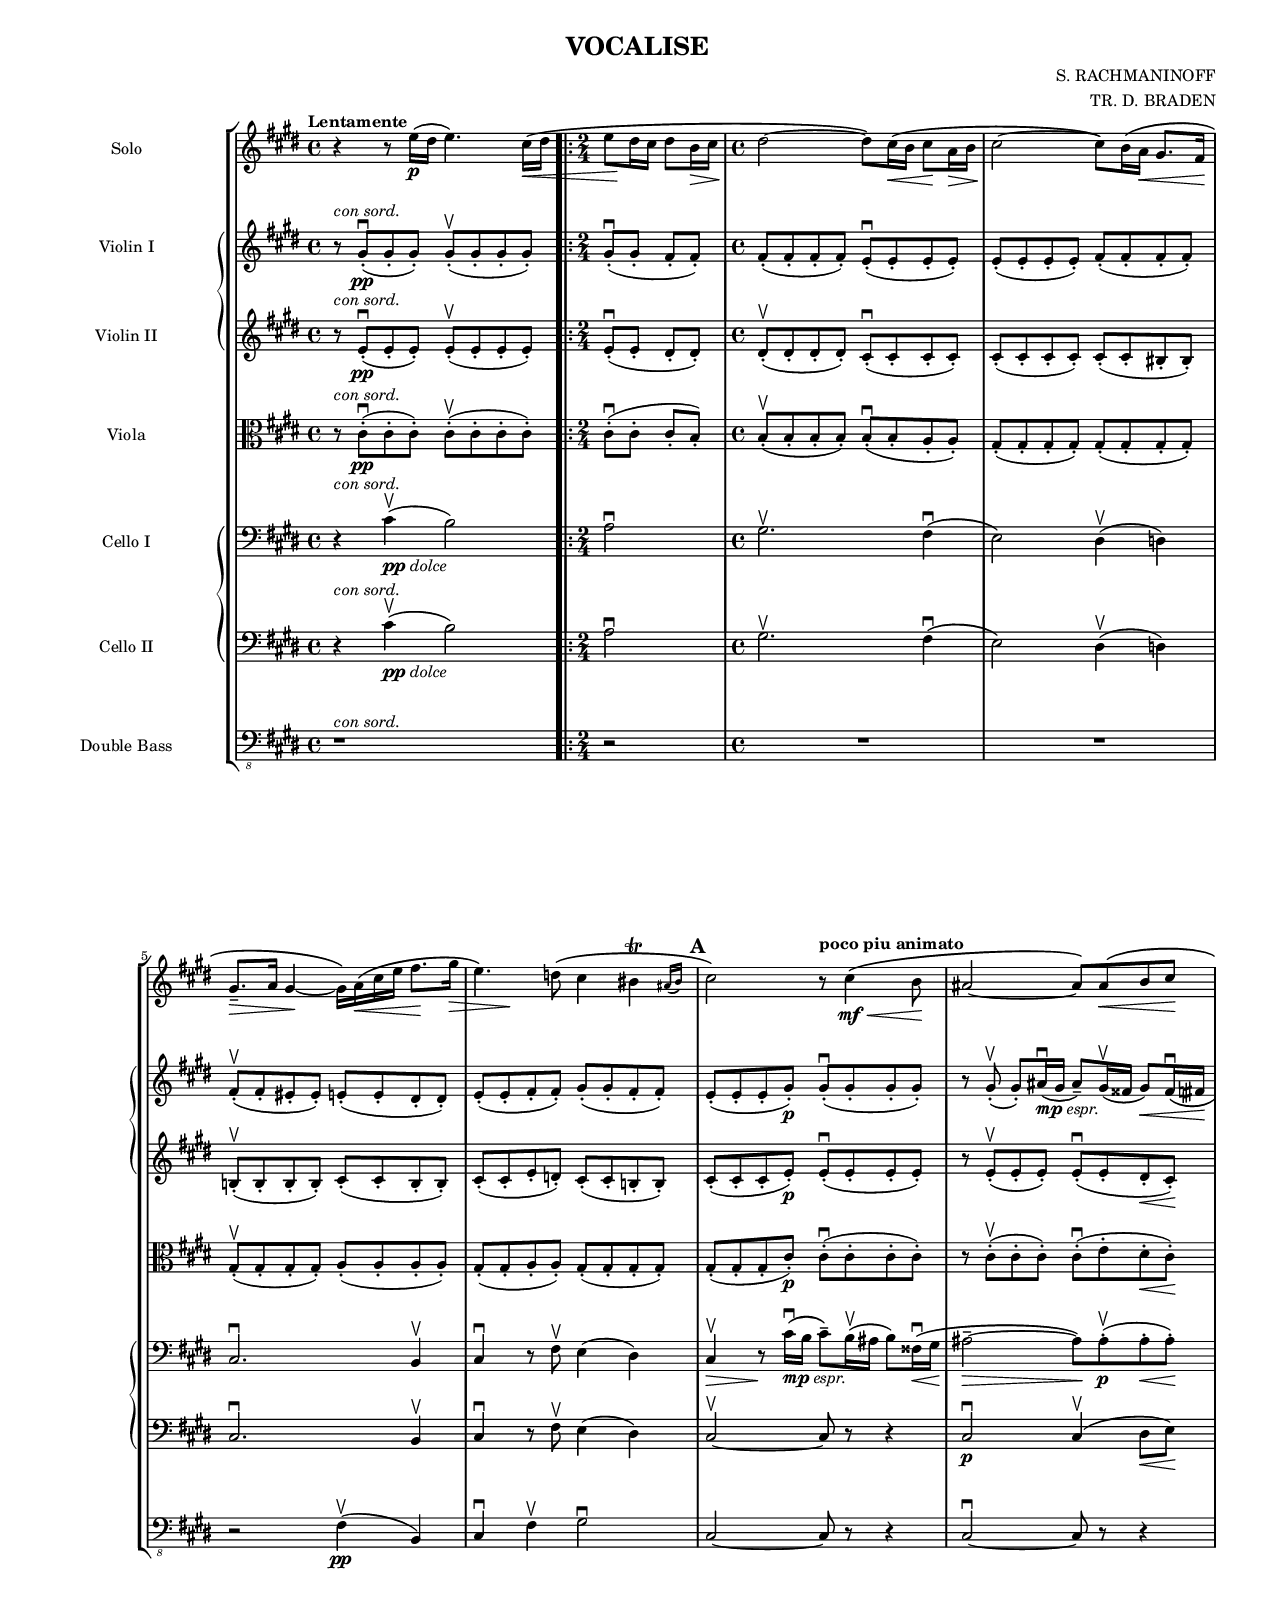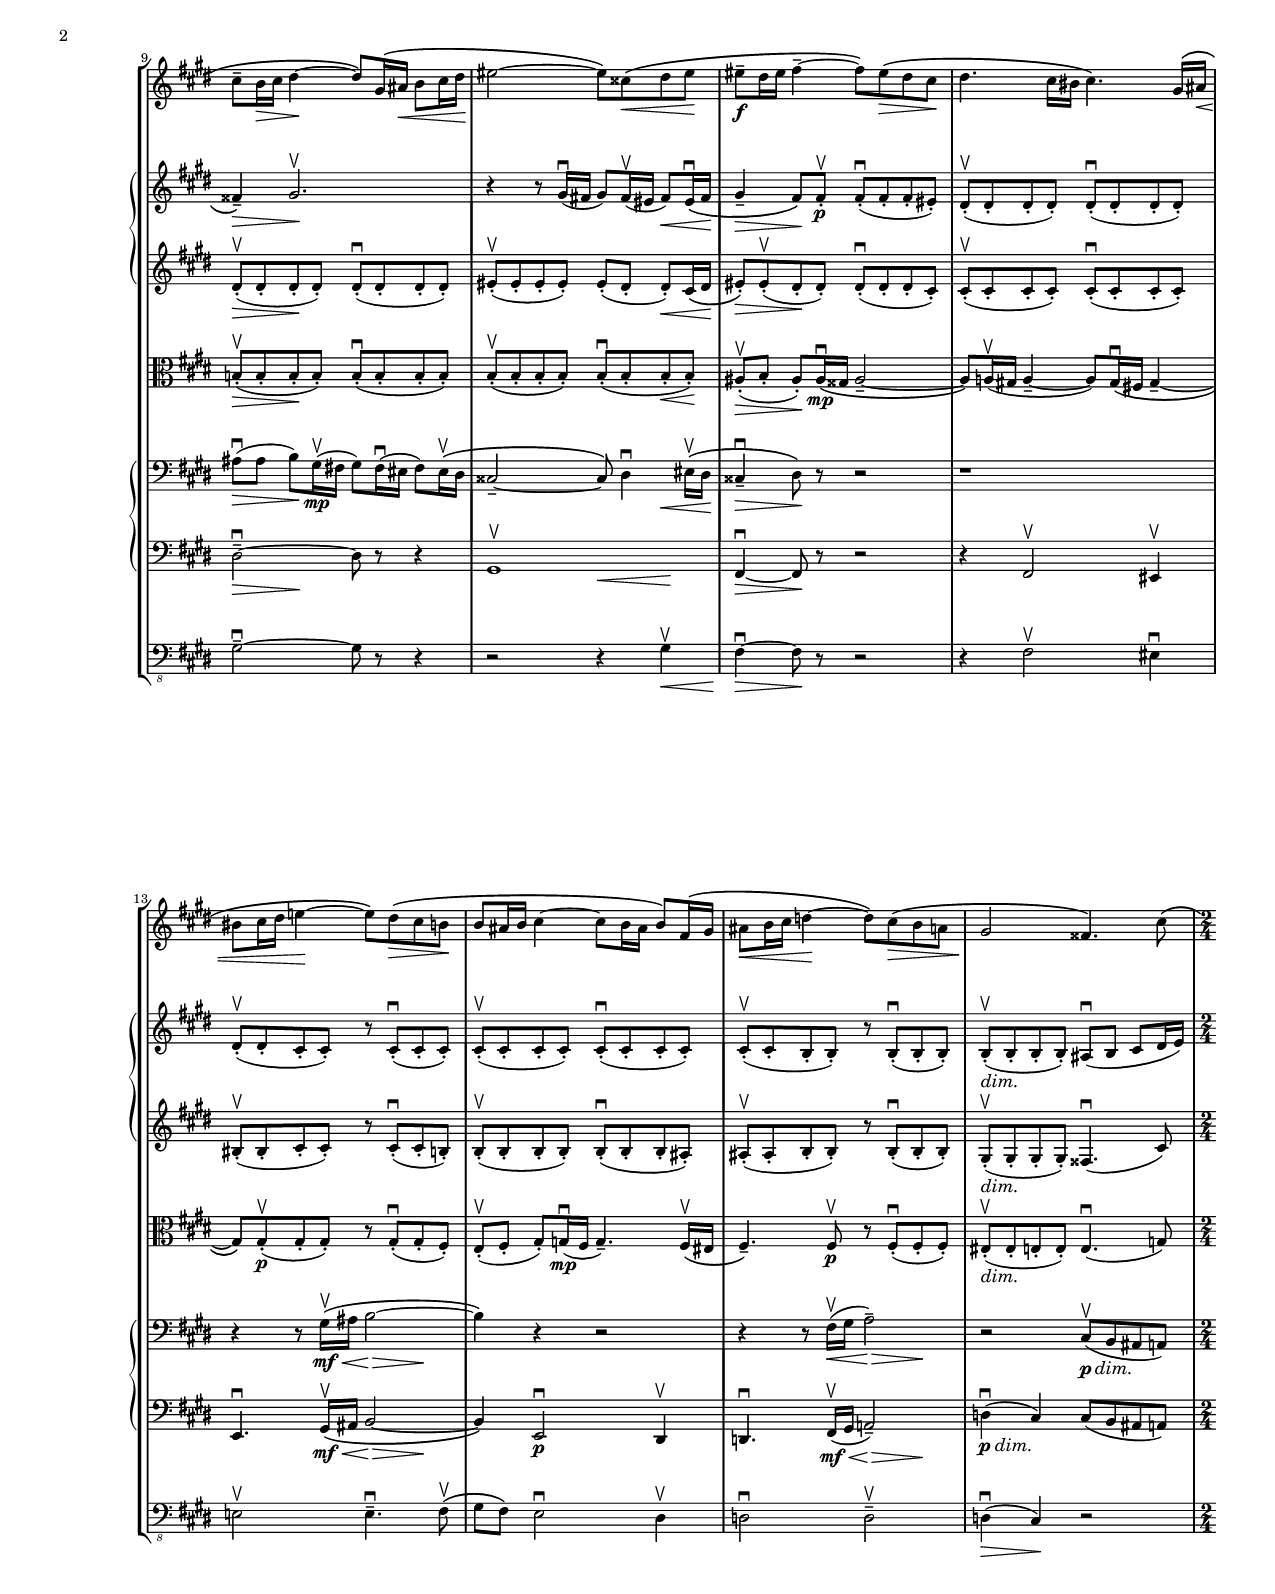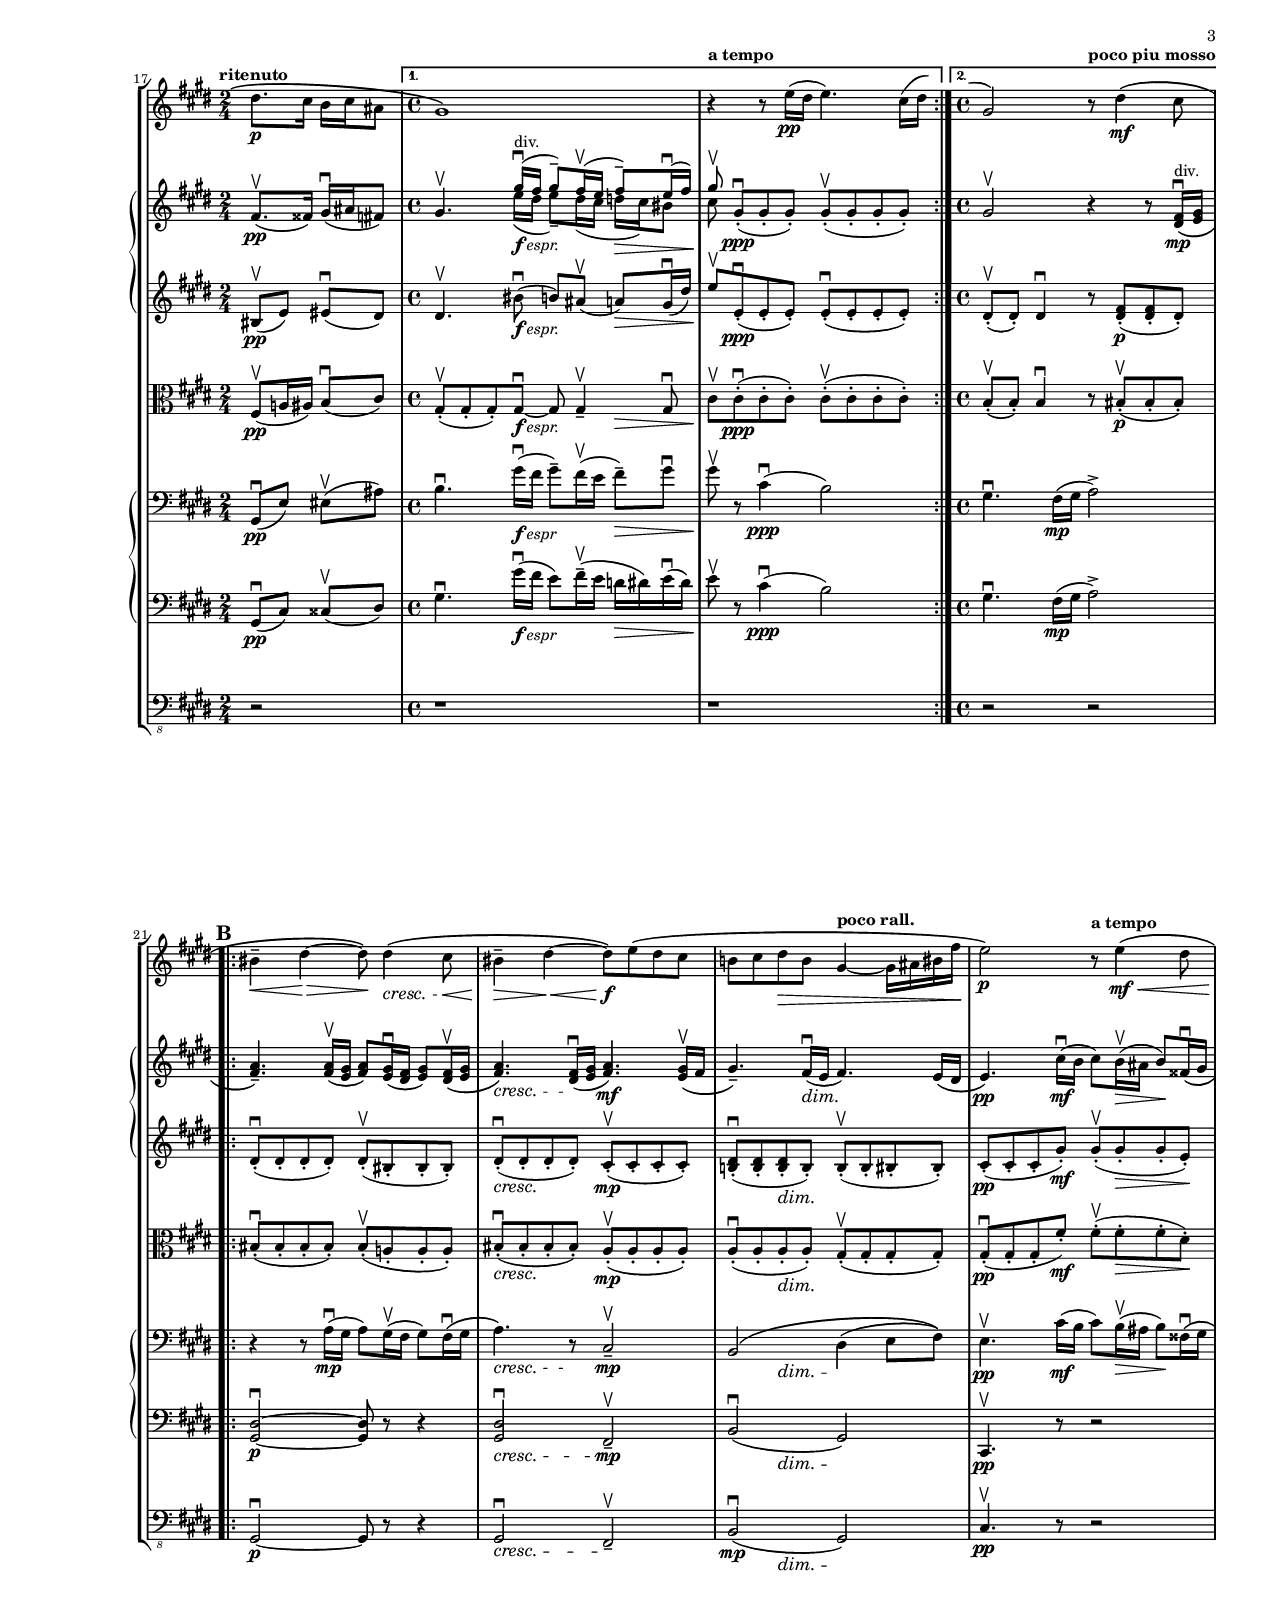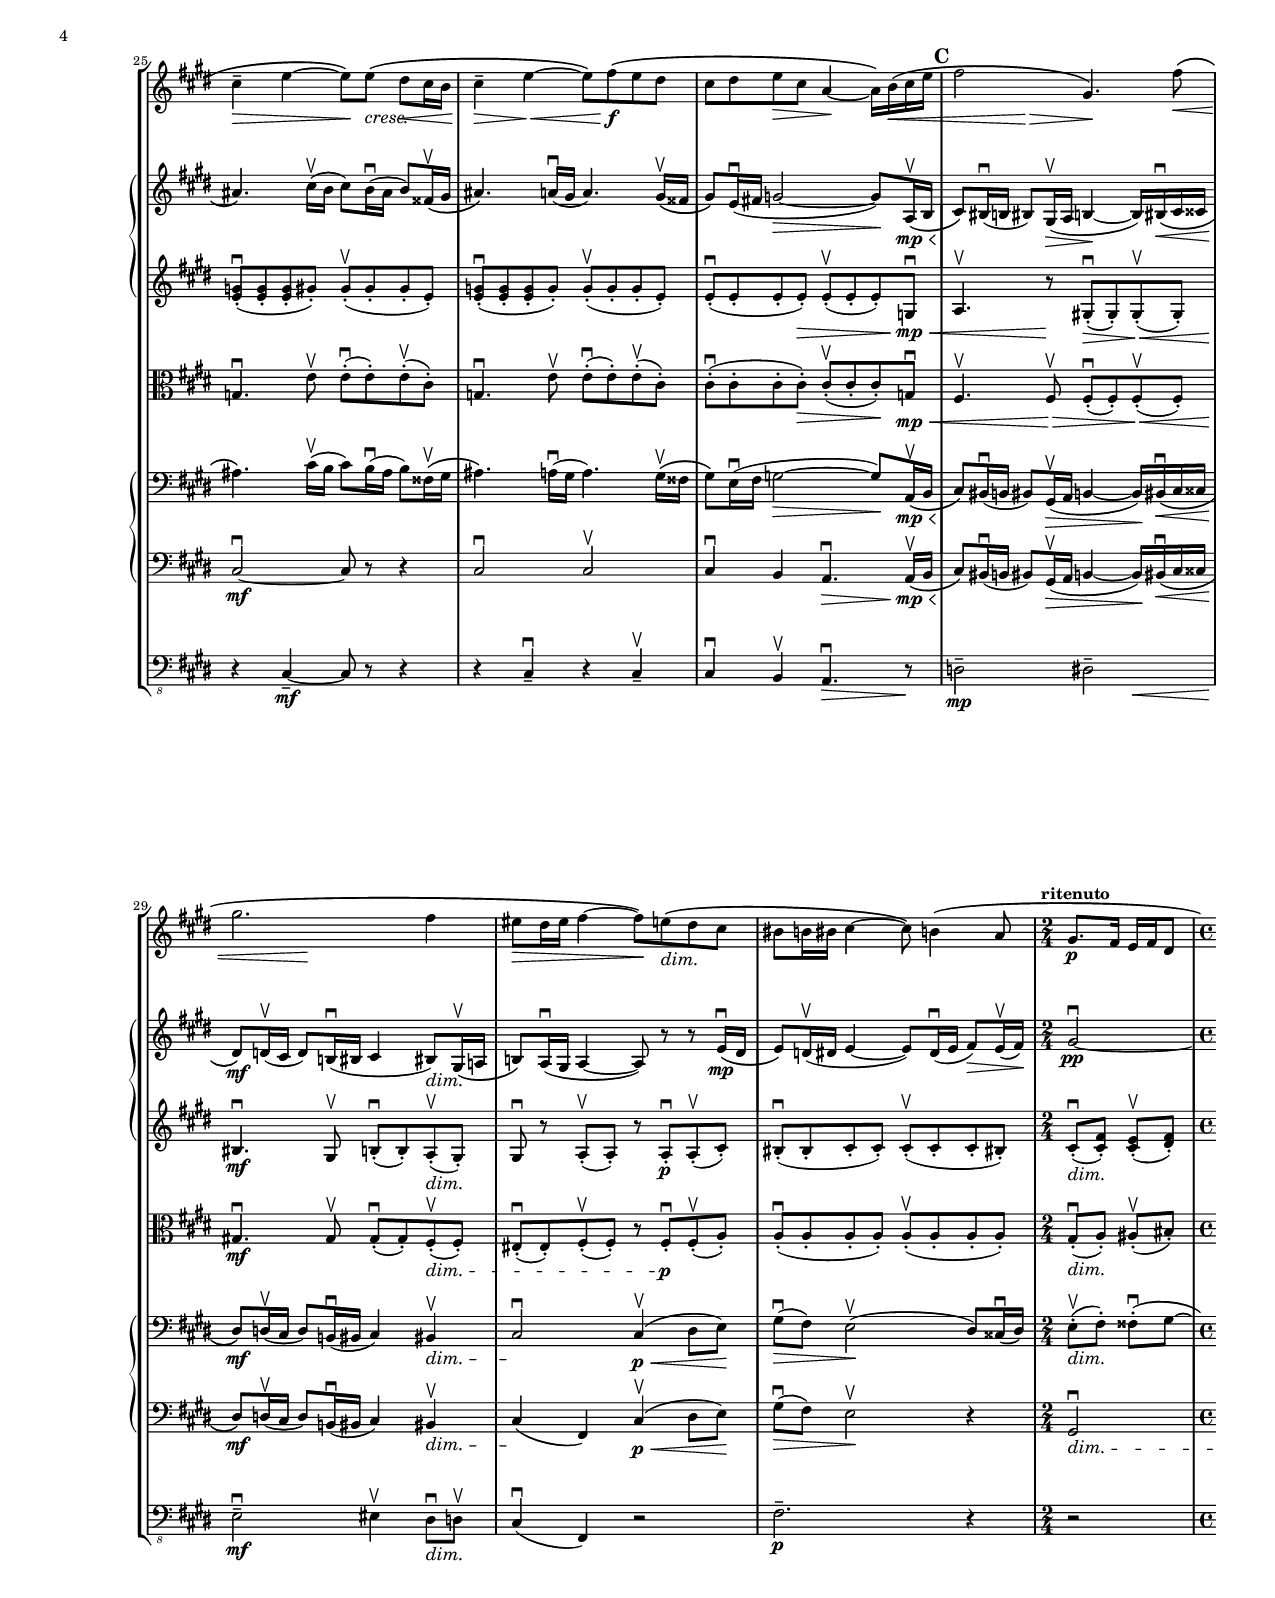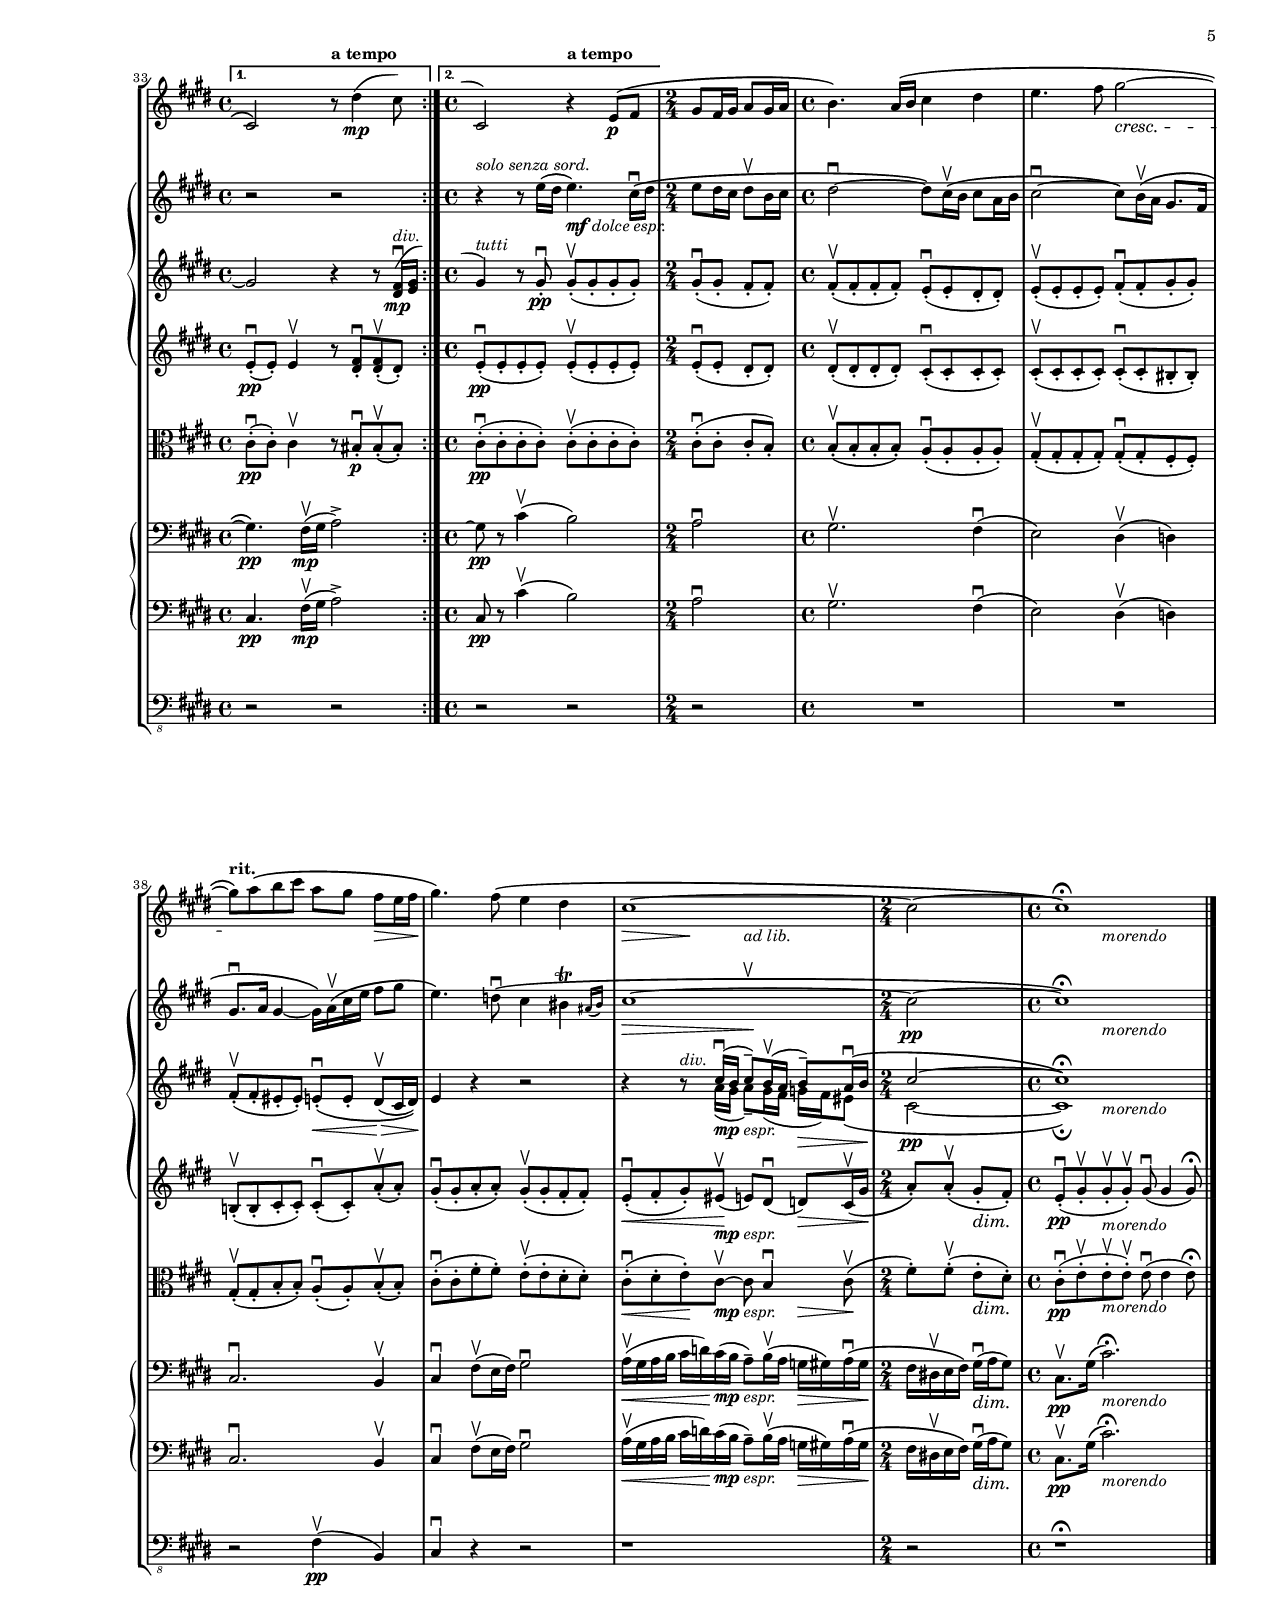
\version "2.20.0"
\language "english"
#(set-default-paper-size "letter")
#(set-global-staff-size 14)
\paper {
  indent = 3.0\cm  % add space for instrumentName
  short-indent = 1.5\cm  % add less space for shortInstrumentName
}

\header {
    title = "VOCALISE"
    composer = "S. RACHMANINOFF"
    arranger = "TR. D. BRADEN"
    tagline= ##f
    }

soloMusic = \relative c'' {
  \clef treble
  \key e \major
  \time 4/4
  \set Score.tempoHideNote = ##t \tempo "Lentamente" 4 = 50

  \set Staff.midiInstrument = "violin"
  r4 r8 e16(\p ds e4.) cs16\(\< ds | \repeat volta 2 { \time 2/4 << e8 { s16 s\! } >> ds16 cs ds8 b16\> cs | \time 4/4 ds2~\! ds8\) cs16\(\< b cs8\! a16\> b | cs2~\! cs8\) b16\( a\< gs8. fs16\! |
  gs8.--\> a16 gs4~\! gs16\) a\(\< cs e fs8.\! gs16\> | << e4.\) { s8 s\! s } >> d8\( cs4 \afterGrace bs\trill { as16( bs) } | \mark \default cs2\) \tempo "poco piu animato" 4 = 55 r8 cs4\(\mf\< b8\! | as2~ as8\) as\(\< b cs\! |
  cs-- b16\> cs ds4~\! ds8\) gs,16\( as\< b8 cs16 ds16 | es2~\! es8\) css\(\< ds es\! | es--\f ds16 es fs4--~ fs8\) es\(\> ds cs\! |
  ds4. cs16 bs cs4.\) gs16\( as\< | bs8 cs16 ds16 e!4~\! e8\) ds\(\> cs b\! | b as16 b cs4~ cs8 b16 as b8\) fs16\( gs |
  as8\< b16 cs d4~\! d8\) cs\(\> b a | << gs2 { s4\! s } >> fss4.\) cs'8\( | \time 2/4 \tempo "ritenuto" 4 = 40 ds8.\p cs16 b cs as8 | }
  \alternative { { \time 4/4 gs1\) | \tempo "a tempo" 4 = 50 r4 r8 e'16(\pp ds e4.) cs16 -\tweak control-points #'((0.3 . 1.5) (2 . 4) (3 . 4) (4 . 4)) ( <> ) ds | } { \time 4/4 gs,2 -\tweak control-points #'((-2 . 3) (-1 . 3.1) (0 . 3.2) (1 . 2.4)) ( <> ) \tempo "poco piu mosso" 4 = 55 r8 ds'4\(\mf cs8 | } } 
  \repeat volta 2 { \mark \default bs4--\< ds~\!\> ds8\)\! ds4\(\cresc cs8\!\< | bs4--\!\> ds~\!\< ds8\!\f\) e\( ds cs | b! cs ds\> b \tempo "poco rall." 4 = 40 gs4~ gs16 as bs fs'\! |
  e2\)\p \tempo "a tempo" 4 = 55 r8 e4\mf\(\< ds8 | cs4--\!\> e~ e8\)\! e\(\cresc ds\< cs16 b | cs4--\!\> e~\!\< e8\) fs\(\!\f e ds |
  cs ds e\> cs a4~\! a16\) b\(\< cs e | \mark \default << fs2 { s4 s\> } >> gs,4.\)\! fs'8\<\( | << gs2. { s4 s\! s } >> fs |
  es8\> ds16 es fs4~ fs8\)\! e\(\dim ds\! cs | bs b16 bs cs4~ cs8\) b4\( a8 | \time 2/4 \tempo "ritenuto" 4 = 40 gs8.\p fs16 e fs ds8 | }
  \alternative { { \time 4/4 cs2\) \tempo "a tempo" 4 = 55 r8 ds'4\mp -\tweak control-points #'((0.3 . 1.7) (2 . 3.8) (3 . 4) (6.3 . 4)) ( <> ) cs8 | } { \time 4/4 cs,2 -\tweak control-points #'((-2 . 3) (-1 . 3.1) (0 . 3.2) (1 . 2.4)) ( <> ) \tempo "a tempo" 4 = 55 r4 e8\(\p fs | } } \time 2/4 gs8 fs16 gs a8 gs16 a |
  \time 4/4 b4.\) a16\( b cs4 ds | e4. fs8 gs2~\cresc | \tempo "rit." 4 = 40 gs8\)\! a\( b cs a gs fs\> e16 fs\! |
  gs4.\) fs8\( e4 ds | << cs1~\> { s4 s\! s_\markup { \italic "ad lib." } s } >> |
  \time 2/4 cs2~ | \time 4/4 << cs1\)\fermata { s4 s_\markup { \italic "morendo" } s s } >>
  \bar "|."
}



violinI = \relative c'' {
  \clef treble
  \key e \major
  \time 4/4
  \set Score.tempoHideNote = ##t \tempo "Lentamente" 4 = 50

  \set Staff.midiInstrument = "string ensemble 1"
  r8^\markup { \italic "con sord." } gs8-.(\pp\downbow gs-. gs-.) gs-.(\upbow gs-. gs-. gs-.) | \repeat volta 2 { \time 2/4  gs-.(\downbow gs-. fs-. fs-.) | \time 4/4 fs-.( fs-. fs-. fs-.) e-.(\downbow e-. e-. e-.) | e-.( e-. e-. e-.) fs-.( fs-. fs-. fs-.) |
  fs-.(\upbow fs-. es-. es-.) e-.( e-. ds-. ds-.) | e-.( e-. fs-. fs-.) gs-.( gs-. fs-. fs-.) | \mark \default e-.( e-. e-. gs-.)\p \tempo "poco piu animato" 4 = 55 gs-.(\downbow gs-. gs-. gs-.) | r gs-.(\upbow gs-.) as16(\downbow_\markup { \dynamic mp \italic "espr." } gs as8--) gs16(\upbow fss gs8)\< fss16\(\downbow fs\! |
  fss4--\)\> gs2.\!\upbow | r4 r8 gs16(\downbow fs! gs8) fs16(\upbow es fs8)\< es16\(\downbow fs\! | gs4--\> fs8\)\! fs8-.\p\upbow fs-.(\downbow fs-. fs-. es-.) |
  ds-.(\upbow ds-. ds-. ds-.) ds-.(\downbow ds-. ds-. ds-.) | ds-.(\upbow ds-. cs-. cs-.) r cs-.(\downbow cs-. cs-.) | cs-.(\upbow cs-. cs-. cs-.) cs-.(\downbow cs-. cs-. cs-.) |
  cs-.(\upbow cs-. b-. b-.) r b-.(\downbow b-. b-.) | b-.(\dim\upbow b-.\! b-. b-.) as(\downbow b cs ds16 e) | \time 2/4 \tempo "ritenuto" 4 = 40 fs8.(\pp\upbow fss16) gs(\downbow as fs8) | }
  \alternative { { \time 4/4 gs4.\upbow << { gs'16(\downbow^"div."_\markup { \dynamic f \italic "espr." } fs gs8--) fs16(\upbow e fs8--)\> e16(\downbow fs) | \tempo "a tempo" 4 = 50 gs8\upbow\! } \\ { e16( ds e8--) ds16( cs d cs) bs8 | \tempo "a tempo" 4 = 50 cs } >> gs-.(\downbow\ppp gs-. gs-.) gs-.(\upbow gs-. gs-. gs-.) | } { \time 4/4 gs2\upbow \tempo "poco piu mosso" 4 = 55 r4 r8 <fs ds>16\(^"div."\downbow\mp <gs e> | } }
  \repeat volta 2 { \mark \default <a fs>4.--\) <a fs>16(\upbow <gs e> <a fs>8) <gs e>16(\downbow <fs ds> <gs e>8) <fs ds>16\(\upbow <gs e> | <a fs>4.\)\cresc <fs ds>16(\!\downbow <gs e> <a fs>4.)\mf <gs e>16\(\upbow fs | gs4.--\) fs16(\downbow\dim e \tempo "poco rall." 4 = 40 fs4.)\! e16\( ds |
  e4.\)\pp cs'16(\downbow\mf b \tempo "a tempo" 4 = 55 cs8) b16(\>\upbow as b8)\! fss16\(\downbow gs | as4.\) cs16(\upbow b cs8) b16(\downbow as b8) fss16\(\upbow gs | as4.\) a16(\downbow gs a4.) gs16\(\upbow fss |
  gs8\) e16(\downbow fs! g2~\> g8)\! a,16\(\mp\upbow\< b | \mark \default cs8\)\! bs16(\downbow b bs8) gs16(\upbow\> a b4~\! b16) bs\(\downbow\< cs css | ds8\)\!\mf d16(\upbow cs d8) b!16(\downbow bs cs4 bs!8)\dim gs16\(\upbow\! a! |
  b!8\) a16(\downbow gs a4~ a8) r r e'16\(\downbow\mp ds | e8\) d16(\upbow ds e4~ e8) ds16(\downbow e fs8)\> e16(\upbow fs)\! | \time 2/4 \tempo "ritenuto" 4 = 40 gs2~\pp\downbow | }
  \alternative { { \time 4/4 gs2 \tempo "a tempo" 4 = 55 r4 r8 <fs ds>16\downbow\mp^\markup { \italic "div." } -\tweak control-points #'((0.3 . 1) (2 . 4) (3 . 4) (4 . 4)) ( <> ) <gs e> | } { \time 4/4 gs4^\markup { \italic "tutti" } -\tweak control-points #'((-2 . 3) (-1 . 3.1) (0 . 3.2) (1 . 2.4)) ( <> ) r8 gs-.\pp\downbow \tempo "a tempo" 4 = 55 gs-.(\upbow gs-. gs-. gs-.) | } } \time 2/4 gs-.(\downbow gs-. fs-. fs-.) |
  \time 4/4 fs-.(\upbow fs-. fs-. fs-.) e-.(\downbow e-. ds-. ds-.) | e-.(\upbow e-. e-. e-.) fs-.(\downbow fs-. gs-. gs-.) | \tempo "rit." 4 = 40 fs-.(\upbow fs-. es-. es-.) e-.\(\downbow\< e-. ds(\upbow\!\> cs16 ds)\)\! |
  e4 r r2 | r4 r8^\markup { \italic "div." } << { cs'16(\downbow_\markup { \dynamic mp \italic "espr." } b cs8--) b16(\upbow a b8--)\> a16\(\downbow b | \time 2/4 cs2~\!\pp | \time 4/4 << cs1\)\fermata { s4 s_\markup { \italic "morendo" } s s } >> } \\ { a16( gs a8--) gs16( fs g fs) es8\( | cs2~ | cs1\)\fermata } >>

  \bar "|."
}

violinISolo = \relative c'' {
  \clef treble
  \key e \major
  \time 4/4
  \set Score.tempoHideNote = ##t \tempo "Lentamente" 4 = 50

  \set Staff.midiInstrument = "violin"
  r1 | \repeat volta 2 { \time 2/4  r2 | \time 4/4 r1 | r |
  r | r | r | r |
  r | r | r |
  r | r | r |
  r | r | \time 2/4 \tempo "ritenuto" 4 = 40 r2 | }
  \alternative { { \time 4/4 r1 | \tempo "a tempo" 4 = 50 r | } { \time 4/4 r2 \tempo "poco piu mosso" 4 = 55 r | } }
  \repeat volta 2 { r1 | r | r|
  r | r | r |
  r | r | r |
  r | r | \time 2/4 \tempo "ritenuto" 4 = 40 r2 | }
  \alternative { { \time 4/4 r \tempo "a tempo" 4 = 55 r | } { \time 4/4 r4^\markup {\italic "solo senza sord." } r8 e16( ds \tempo "a tempo" 4 = 55 e4.)_\markup { \dynamic mf \italic "dolce espr." } cs16\(\downbow ds | } } \time 2/4 e8 ds16 cs ds8\upbow b16 cs16 |
  \time 4/4 ds2~\downbow ds8\) cs16\(\upbow b cs8 a16 b | cs2~\downbow cs8\) b16\(\upbow a gs8. fs16 | \tempo "rit." 4 = 40 gs8.\downbow a16 gs4~ gs16\) a16\(\upbow cs e fs8 gs |
  e4.\) d8\(\downbow cs4 \afterGrace bs\trill { as16( bs) } | << cs1~\> { s4 s s\upbow\! s} >> |
  \time 2/4 cs2~\pp | \time 4/4 << cs1\)\fermata { s4 s_\markup { \italic "morendo" } s s } >>

  \bar "|."
}

violinII = \relative c' {
  \clef treble
  \key e \major
  \time 4/4
  \set Score.tempoHideNote = ##t \tempo "Lentamente" 4 = 50

  \set Staff.midiInstrument = "string ensemble 1"
  r8^\markup { \italic "con sord." } e-.(\pp\downbow e-. e-.) e-.(\upbow e-. e-. e-.) | \repeat volta 2 { \time 2/4 e-.(\downbow e-. ds-. ds-.) | \time 4/4 ds-.(\upbow ds-. ds-. ds-.) cs-.(\downbow cs-. cs-. cs-.) | cs-.( cs-. cs-. cs-.) cs-.( cs-. bs-. bs-.) |
  b!-.(\upbow b-. b-. b-.) cs-.( cs-. b-. b-.) | cs-.( cs-. e-. d-.) cs-.( cs-. b!-. b-.) | \mark \default cs-.( cs-. cs-. e-.)\p \tempo "poco piu animato" 4 = 55 e-.(\downbow e-. e-. e-.) | r e-.(\upbow e-. e-.) e-.(\downbow -. e-. ds-.\< cs-.)\! |
  ds-.(\>\upbow ds-. ds-.\! ds-.) ds-.(\downbow ds-. ds-. ds-.) | es-.(\upbow es-. es-. es-.) es-.( ds-. ds-.)\< cs16\( ds\! | es8-.\)\> es-.(\upbow ds-.\! ds-.) ds-.(\downbow ds-. ds-. cs-.) |
  cs-.(\upbow cs-. cs-. cs-.) cs-.(\downbow cs-. cs-. cs-.) | bs-.(\upbow bs-. cs-. cs-.) r cs-.(\downbow cs-. b-.) | b-.(\upbow b-. b-. b-.) b-.(\downbow b-. b-. as-.) |
  as-.(\upbow as-. b-. b-.) r b-.(\downbow b-. b-.) | gs-.(\upbow\dim gs-.\! gs-. gs-.) fss4.(\downbow cs'8) | \time 2/4 \tempo "ritenuto" 4 = 40 bs(\pp\upbow e) es(\downbow ds) | }
  \alternative { { \time 4/4 ds4.\upbow bs'8(\downbow_\markup { \dynamic f \italic "espr." } b) as(\upbow a)\> gs16(\downbow ds') | \tempo "a tempo" 4 = 50 e8\upbow\! e,-.(\ppp\downbow e-. e-.) e-.(\downbow e-. e-. e-.) | } { \time 4/4 ds-.(\upbow ds-.) ds4\downbow \tempo "poco piu mosso" 4 = 55 r8 <fs ds>-.(\p <fs ds>-. ds-.) | } }
  \repeat volta 2 { \mark \default ds-.(\downbow ds-. ds-. ds-.) ds-.(\upbow bs-. bs-. bs-.) | ds-.(\cresc\downbow ds-.\! ds-. ds-.) cs-.(\mp\upbow cs-. cs-. cs-.) | <ds b!>-.(\downbow <ds b>-. <ds b>-.\dim b-.)\! \tempo "poco rall." 4 = 40 b-.(\upbow b-. bs-. bs-.) |
  cs-.(\pp cs-. cs-. gs'-.)\mf \tempo "a tempo" 4 = 55 gs-.(\upbow gs-.\> gs-. e-.)\! | <g e>-.(\downbow <g e>-. <g e>-. gs-.) gs-.(\upbow gs-. gs-. e-.) | <g e>-.(\downbow <g e>-. <g e>-. g-.) g-.(\upbow g-. g-. e-.) |
  e-.(\downbow e-. e-. e-.)\> e-.(\upbow e-. e-.) g,\!\mp\<\downbow | \mark \default a4.\upbow r8\! gs!-.(\downbow\> gs-.) gs-.\!\<(\upbow gs-.) | bs4.\!\mf\downbow gs8\upbow b-.(\downbow b-.) a-.(\dim\upbow gs-.)\! |
  gs\downbow r a-.(\upbow a-.) r a-.\downbow\!\p a-.(\upbow cs-.) | bs-.(\downbow bs-. cs-. cs-.) cs-.(\upbow cs-. cs-. bs!-.) | \time 2/4 \tempo "ritenuto" 4 = 40 cs-.(\dim\downbow <fs cs>-.)\! <e cs>-.(\upbow <fs ds>-.) | }
  \alternative { { \time 4/4 e-.(\pp\downbow e-.) e4\upbow \tempo "a tempo" 4 = 55 r8 <fs ds>-.\downbow <fs ds>-.(\upbow ds-.) | } { \time 4/4 e-.(\pp\downbow e-. e-. e-.) \tempo "a tempo" 4 = 55 e-.(\upbow e-. e-. e-.) | } } \time 2/4 e-.(\downbow e-. ds-. ds-.) |
  \time 4/4 ds-.(\upbow ds-. ds-. ds-.) cs-.(\downbow cs-. cs-. cs-.) | cs-.(\upbow cs-. cs-. cs-.) cs-.(\downbow cs-. bs-. bs-.) | \tempo "rit." 4 = 40 b!-.(\upbow b-. cs-. cs-.) cs-.(\downbow cs-.) a'-.(\upbow a-.) |
  gs-.(\downbow gs-. a-. a-.) gs-.(\upbow gs-. fs-. fs-.) | e-.(\<\downbow fs-. gs-.) es(\!\upbow_\markup { \dynamic mp \italic "espr." } e) ds(\downbow d)\> cs16\(\upbow gs'\! |
  \time 2/4 a8-.\) a-.(\upbow gs-.\dim fs-.)\! | \time 4/4 e-.(\pp\downbow gs-.\upbow gs-.\upbow_\markup { \italic "morendo" } gs-.)\upbow gs(\downbow gs4 gs8)\fermata
  \bar "|."
}

violaMusic = \relative c' {
  \clef alto
  \key e \major
  \time 4/4
  \set Score.tempoHideNote = ##t \tempo "Lentamente" 4 = 50

  \set Staff.midiInstrument = "string ensemble 2"
  r8^\markup { \italic "con sord." } cs-.(\pp\downbow cs-. cs-.) cs-.(\upbow cs-. cs-. cs-.) | \repeat volta 2 { \time 2/4 cs-.(\downbow cs-. cs-. b-.) | \time 4/4 b-.(\upbow b-. b-. b-.) b-.(\downbow b-. a-. a-.) | gs-.( gs-. gs-. gs-.) gs-.( gs-. gs-. gs-.) |
  gs-.(\upbow gs-. gs-. gs-.) a-.( a-. a-. a-.) | gs-.( gs-. a-. a-.) gs-.( gs-. gs-. gs-.) | \mark \default gs-.( gs-. gs-. cs-.)\p \tempo "poco piu animato" 4 = 55 cs-.(\downbow cs-. cs-. cs-.) | r cs-.(\upbow cs-. cs-.) cs-.(\downbow -. e-. ds-.\< cs-.)\! |
  b!-.(\upbow\> b-. b-.\! b-.) b-.(\downbow b-. b-. b-.) | b-.(\upbow b-. b-. b-.) b-.(\downbow b-. b-.\< b-.)\! | as-.(\>\upbow b-. as-.)\! as16\(\mp\downbow gss as2--~ |
  as8\) a16(\upbow gs! a4--~ a8) gs16\(\downbow fs! gs4--~ | gs8\) gs-.(\p\upbow gs-. gs-.) r gs-.(\downbow gs-. fs-.) | e-.(\upbow fs-. gs-.) g16(\mp\downbow fs g4.--) fs16\(\upbow es |
  fs4.--\) fs8\p\upbow r8 fs-.(\downbow fs-. fs-.) | es-.(\upbow\dim es-.\! e-. e-.) e4.(\downbow g8) | \time 2/4 \tempo "ritenuto" 4 = 40 fs(\upbow\pp a!16 as) b8(\downbow cs) | }
  \alternative { { gs-.(\upbow gs-. gs-.) gs~\downbow_\markup { \dynamic f \italic "espr." } gs << gs4--\upbow { s8 s8\> } >> gs8\downbow | \tempo "a tempo" 4 = 50 cs\upbow\! cs-.(\ppp\downbow cs-. cs-.) cs-.(\upbow cs-. cs-. cs-.) | } { \time 4/4 b-.(\upbow b-.) b4\downbow \tempo "poco piu mosso" 4 = 55 r8 bs-.(\p\upbow bs-. bs-.) | } }
  \repeat volta 2 { \mark \default bs-.(\downbow bs-. bs-. bs-.) bs-.(\upbow a!-. a-. a-.) | bs-.(\downbow\cresc bs-.\! bs-. bs-.) a-.(-.\mp\upbow a-. a-. a-.) | a-.(\downbow a-. a-.\dim a-.)\! \tempo "poco rall." 4 = 40 gs-.(\upbow gs-. gs-. gs-.) |
  gs-.(\pp\downbow gs-. gs-. fs'-.)\mf \tempo "a tempo" 4 = 55 fs-.(\upbow fs-.\> fs-. ds-.)\! | g,4.\downbow e'8\upbow e-.(\downbow e-.) e-.(\upbow cs-.) | g4.\downbow e'8\upbow e-.(\downbow e-.) e-.(\upbow cs-.) |
  cs-.(\downbow cs-. cs-. cs-.)\> cs-.(\upbow cs-. cs-.)\! g\mp\<\downbow | \mark \default fs4.\upbow fs8\upbow\!\> fs-.(\downbow fs-.) fs-.(\upbow\!\< fs-.) | gs!4.\!\mf\downbow  gs8\upbow gs-.(\downbow gs-.) fs-.(\upbow\dim fs-.) |
  es-.(\downbow es-.) fs-.(\upbow fs-.) r fs-.\p\downbow fs-.(\upbow a-.) | a-.(\downbow a-. a-. a-.) a-.(\upbow a-. a-. a-.) | \time 2/4 \tempo "ritenuto" 4 = 40 gs-.(\dim\downbow a-.)\! as-.(\upbow bs-.) | }
  \alternative { { \time 4/4 cs-.(\pp\downbow cs-.) cs4\upbow \tempo "a tempo" 4 = 55 r8 bs-.\p\downbow bs-.(\upbow bs-.) | } { \time 4/4 cs-.(\pp\downbow cs-. cs-. cs-.) \tempo "a tempo" 4 = 55 cs-.(\upbow cs-. cs-. cs-.) | } } \time 2/4 cs-.(\downbow cs-. cs-. b-.) |
  \time 4/4 b-.(\upbow b-. b-. b-.) a-.(\downbow a-. a-. a-.) | gs-.(\upbow gs-. gs-. gs-.) gs-.(\downbow gs-. fs-. fs-.) | \tempo "rit." 4 = 40 gs-.(\upbow gs-. b-. b-.) a-.(\downbow a-.) b-.(\upbow b-.) |
  cs-.(\downbow cs-. fs-. fs-.) e-.(\upbow e-. ds-. ds-.) | cs-.(\<\downbow ds-. e-.)\! cs~\!\upbow_\markup { \dynamic mp \italic "espr." } cs << b4\downbow { s8 s\> } >> cs8\(\upbow\! |
  \time 2/4 fs-.\) fs-.(\upbow e-.\dim ds-.\!) | \time 4/4 cs-.(\pp\downbow e-.\upbow e-.\upbow_\markup { \italic "morendo" } e-.\upbow) e(\downbow e4 e8)\fermata
  \bar "|."
}

celloI = \relative c' {
  \clef bass
  \key e \major
  \time 4/4
  \set Score.tempoHideNote = ##t \tempo "Lentamente" 4 = 50
  \set Staff.midiInstrument = "string ensemble 2"
  r4^\markup { \italic "con sord." } cs(\upbow_\markup { \dynamic pp \italic "dolce" } b2) | \repeat volta 2 { \time 2/4 a\downbow | \time 4/4 gs2.\upbow fs4\(\downbow | e2\) ds4(\upbow d) |
  cs2.\downbow b4\upbow | cs\downbow r8 fs8\upbow e4( ds) | \mark \default cs\upbow\> r8\! cs'16\downbow\(_\markup { \dynamic mp \italic "espr." } b \tempo "poco piu animato" 4 = 55 cs8--\) b16(\upbow as b8) fss16\(\downbow\< gs\! | as2~--\> as8\)\! as-.(\p\upbow as-.\< as-.)\! |
  as(\>\downbow as b)\! gs16(\mp\upbow fs! gs8) fs16(\downbow es fs8) es16\(\upbow ds | css2--~ css8\) << ds4\downbow { s8 s\< } >> es16\(\upbow ds\! | css4--\>\downbow ds8\)\! r8 r2 |
  r1 | r4 r8 gs16\(\mf\<\upbow as << b2~\!\> { s4 s\! } >> | b4\) r r2 |
  r4 r8 fs16(\<\upbow gs << a2--)\!\> { s4 s\! } >> | r2 cs,8(\p\dim\upbow b\! as a) | \time 2/4 \tempo "ritenuto" 4 = 40 gs(\pp\downbow e') es(\upbow as) | }
  \alternative { { \time 4/4 b4.\downbow gs'16(\downbow_\markup { \dynamic f \italic "espr"} fs gs8--) fs16(\upbow e fs8--)\> gs\downbow | \tempo "a tempo" 4 = 50 gs\upbow\! r cs,4(\ppp\downbow b2) | } { \time 4/4 gs4.\downbow fs16(\mp gs \tempo "poco piu mosso" 4 = 55 a2->) | } }
  \repeat volta 2 { \mark \default r4 r8 a16(\mp\downbow gs a8) gs16(\upbow fs gs8) fs16\(\downbow gs | a4.\)\cresc r8\! cs,2--\mp\upbow | << b\( {s4 s\dim } >> \tempo "poco rall." 4 = 40 ds4(\! e8 fs)\) |
  e4.\upbow\pp cs'16(\mf b \tempo "a tempo" 4 = 55 cs8) b16(\upbow\> as b8)\! fss16\(\downbow gs | as4.\) cs16(\upbow b cs8) b16(\downbow as b8) fss16\(\upbow gs | as4.\) a16(\downbow gs a4.) gs16\(\upbow fss |
    gs8\) e16(\downbow fs16 g2~\> g8)\! a,16\(\upbow\mp\< b | \mark \default cs8\)\! bs16(\downbow b bs8) gs16(\upbow\> a b4~ b16)\! bs\(\downbow\< cs css | ds8\)\!\mf d16(\upbow cs d8) b!16(\downbow bs cs4) bs!4\upbow\dim |
  cs2\!\downbow cs4(\p\upbow\< ds8 e)\! | gs(\downbow\> fs) e2(\upbow\! ds8) css16(\downbow ds) | \time 2/4 \tempo "ritenuto" 4 = 40 e8-.(\upbow\dim fs-.)\! fss-.\(\downbow gs~ | }
  \alternative { { \time 4/4 gs4.\)\pp fs16(\mp\upbow gs \tempo "a tempo" 4 = 55 a2->) | } { \time 4/4 gs8\repeatTie\pp r cs4(\upbow \tempo "a tempo" 4 = 55 b2) | } } \time 2/4 a2\downbow |
  \time 4/4 gs2.\upbow fs4\(\downbow | e2\) ds4(\upbow d) | \tempo "rit." 4 = 40 cs2.\downbow b4\upbow |
  cs\downbow fs8(\upbow e16 fs) gs2\downbow | a16(\<\upbow gs a b cs d)\! cs(_\markup { \dynamic mp \italic "espr." } b a8--) b16(\upbow a g\> gs) a\(\downbow gs\! |
  \time 2/4 fs ds!\upbow e fs\) gs(\dim\downbow a\! gs8) | \time 4/4 cs,8.\pp\upbow gs'16( cs2.)\fermata_\markup { \italic "morendo" }
  \bar "|."
}

celloII = \relative c' {
  \clef bass
  \key e \major
  \time 4/4
  \set Score.tempoHideNote = ##t \tempo "Lentamente" 4 = 50

  \set Staff.midiInstrument = "string ensemble 2"
  r4^\markup { \italic "con sord." } cs(\upbow_\markup { \dynamic pp \italic "dolce" } b2) | \repeat volta 2 { \time 2/4 a\downbow | \time 4/4 gs2.\upbow fs4\(\downbow | e2\) ds4(\upbow d) |
  cs2.\downbow b4\upbow | cs\downbow r8 fs8\upbow e4( ds) | \mark \default cs2~\upbow \tempo "poco piu animato" 4 = 55 cs8 r r4 | cs2\p\downbow cs4(\upbow ds8\< e)\! |
  << ds2--~\>\downbow { s4 s\! } >> ds8 r r4 | << gs,1\upbow { s4 s s\< s\! } >> | fs4~\>\downbow fs8\! r r2 |
  r4 fs2\upbow es4\upbow | e4.\downbow gs16\(\mf\<\upbow as << b2~\!\> { s4 s\! } >> | b4\) e,2\p\downbow ds4\upbow |
  d4.\downbow fs16(\mf\<\upbow gs << a!2--)\!\> { s4 s\! } >> | d4(\p\downbow\dim cs)\! cs8( b as a) | \time 2/4 \tempo "ritenuto" 4 = 40 gs(\pp\downbow cs) css(\upbow ds) | }
  \alternative { { gs4.\downbow gs'16(\downbow_\markup { \dynamic f \italic "espr" } fs e8-) fs16--(\upbow e d\> ds) e(\downbow ds) | \tempo "a tempo" 4 = 50 e8\!\upbow r cs4(\ppp\downbow b2) | } { \time 4/4 gs4.\downbow fs16(\mp gs \tempo "poco piu mosso" 4 = 55 a2->) | } }
  \repeat volta 2 { \mark \default <ds, gs,>2~\p\downbow <ds gs,>8 r r4 | <ds gs,>2\cresc\downbow fs,--\!\upbow\mp | << b(\downbow { s4 s\dim } >> \tempo "poco rall." 4 = 40 gs2)\! |
  cs,4.\pp\upbow r8 \tempo "a tempo" 4 = 55 r2 | cs'2~\mf\downbow cs8 r r4 | cs2\downbow cs\upbow |
  cs4\downbow b a4.\>\downbow a16\(\upbow\mp\< b | \mark \default cs8\)\! bs16(\downbow b bs8) gs16(\upbow\> a b4~ b16)\! bs\(\downbow\< cs css | ds8\)\!\mf d16(\upbow cs d8) b!16(\downbow bs cs4) bs!4\upbow\dim |
  cs4(\! fs,) cs'(\upbow\p\< ds8 e)\! | gs(\downbow\> fs) e2\upbow\! r4 | \time 2/4 \tempo "ritenuto" 4 = 40 gs,2\downbow\dim | }
  \alternative { { \time 4/4 cs4.\pp fs16(\mp\upbow gs \tempo "a tempo" 4 = 55 a2->) | } { \time 4/4 cs,8\pp r cs'4(\upbow \tempo "a tempo" 4 = 55 b2) | } } \time 2/4 a2\downbow |
  \time 4/4 gs2.\upbow fs4\(\downbow | e2\) ds4(\upbow d) | \tempo "rit." 4 = 40 cs2.\downbow b4\upbow |
  cs\downbow fs8(\upbow e16 fs) gs2\downbow | a16(\<\upbow gs a b cs d)\! cs(_\markup { \dynamic mp \italic "espr." } b a8--) b16(\upbow a g\> gs) a\(\downbow gs\! |
  \time 2/4 fs ds!\upbow e fs\) gs(\dim\downbow a\! gs8) | \time 4/4 cs,8.\pp\upbow gs'16( cs2.)\fermata_\markup { \italic "morendo" }
  \bar "|."
}

bassMusic = \relative c, {
  \clef "bass_8"
  \key e \major
  \time 4/4
  \set Score.tempoHideNote = ##t \tempo "Lentamente" 4 = 50

  \set Staff.midiInstrument = "contrabass"
  r1^\markup { \italic "con sord." } | \repeat volta 2 { \time 2/4 r2 | \time 4/4 \compressMMRests { R1 * 2 } % | r |
  r2 fs4(\pp\upbow b,) | cs\downbow fs\upbow gs2\downbow | \mark \default cs,2~ \tempo "poco piu animato" 4 = 55 cs8 r r4 | cs2~\downbow cs8 r8 r4 |
  gs'2--~\downbow gs8 r8 r4 | r2 r4 gs4\<\upbow | fs~\!\>\downbow fs8\! r r2 |
  r4 fs2\upbow es4\downbow | e!2\upbow e4.--\downbow fs8\(\upbow | gs fs\) e2\downbow ds4\upbow |
  d2\downbow d--\upbow | d4(\downbow\> cs)\! r2 | \time 2/4 \tempo "ritenuto" 4 = 40 r2 | }
  \alternative { { \time 4/4 r1 | \tempo "a tempo" 4 = 50 r1 | } { \time 4/4 r2 \tempo "poco piu mosso" 4 = 55 r2 | } }
  \repeat volta 2 { \mark \default gs2~\p\downbow gs8 r r4 | gs2\cresc\downbow fs--\!\upbow | << b(\mp\downbow { s4 s\dim } >>\tempo "poco rall." 4 = 40 gs2)\! |
  cs4.\pp\upbow r8 \tempo "a tempo" 4 = 55 r2 | r4 cs4--~\mf cs8 r r4 | r cs--\downbow r cs--\upbow |
  cs\downbow b\upbow a4.\>\downbow r8\! | \mark \default d2--\mp << ds-- { s4 s\< } >> | e2--\!\mf\downbow es4\upbow ds8\downbow\dim d\!\upbow |
  cs4(\downbow fs,)\! r2 | fs'2.--\p r4 | \time 2/4 \tempo "ritenuto" 4 = 40 r2 | }
  \alternative { { \time 4/4 r2 \tempo "a tempo" 4 = 55 r | } { \time 4/4 r \tempo "a tempo" 4 = 55 r | } } \time 2/4 r |
  \time 4/4 \compressMMRests { R1 * 2 } | % r1 | r |
  \tempo "rit." 4 = 40 r2 fs4(\pp\upbow b,) |
  cs\downbow r r2 | r1 |
  \time 2/4 r2 | \time 4/4 r1\fermata
  \bar "|."
}



\score {
  \new StaffGroup = "StaffGroup_strings" <<
    \new Staff = "Staff_solo" \with { instrumentName = "Solo" }
      \soloMusic

    \new GrandStaff = "GrandStaff_violins" <<

      \new Staff = "Staff_violinISolo" \with { instrumentName = "Violin I Solo" \RemoveAllEmptyStaves }
        \violinISolo

      \new Staff = "Staff_violinI" \with { instrumentName = "Violin I" }
        \violinI

      \new Staff = "Staff_violinII" \with { instrumentName = "Violin II" }
        \violinII
    >>

    \new Staff = "Staff_viola" \with { instrumentName = "Viola" }
      \violaMusic

    \new GrandStaff = "GrandStaff_cellos" <<
      \new Staff = "Staff_celloI" \with { instrumentName = "Cello I" }
        \celloI

      \new Staff = "Staff_celloI" \with { instrumentName = "Cello II" }
        \celloII
    >>

    \new Staff = "Staff_bass" \with { instrumentName = "Double Bass" }
      \bassMusic
  >>
  \layout { }
}

\score {
  \unfoldRepeats{
  \new StaffGroup = "StaffGroup_strings" <<
    \new Staff = "Staff_solo" \with { instrumentName = "Solo" }
      \soloMusic

    \new GrandStaff = "GrandStaff_violins" <<

      \new Staff = "Staff_violinISolo" \with { instrumentName = "Violin I Solo" }
        \violinISolo

      \new Staff = "Staff_violinI" \with { instrumentName = "Violin I" }
        \violinI

      \new Staff = "Staff_violinII" \with { instrumentName = "Violin II" }
        \violinII
    >>

    \new Staff = "Staff_viola" \with { instrumentName = "Viola" }
      \violaMusic

    \new GrandStaff = "GrandStaff_cellos" <<
      \new Staff = "Staff_celloI" \with { instrumentName = "Cello I" }
        \celloI

      \new Staff = "Staff_celloI" \with { instrumentName = "Cello II" }
        \celloII
    >>

    \new Staff = "Staff_bass" \with { instrumentName = "Double Bass" }
      \bassMusic
  >>
}
  \midi { }
}
